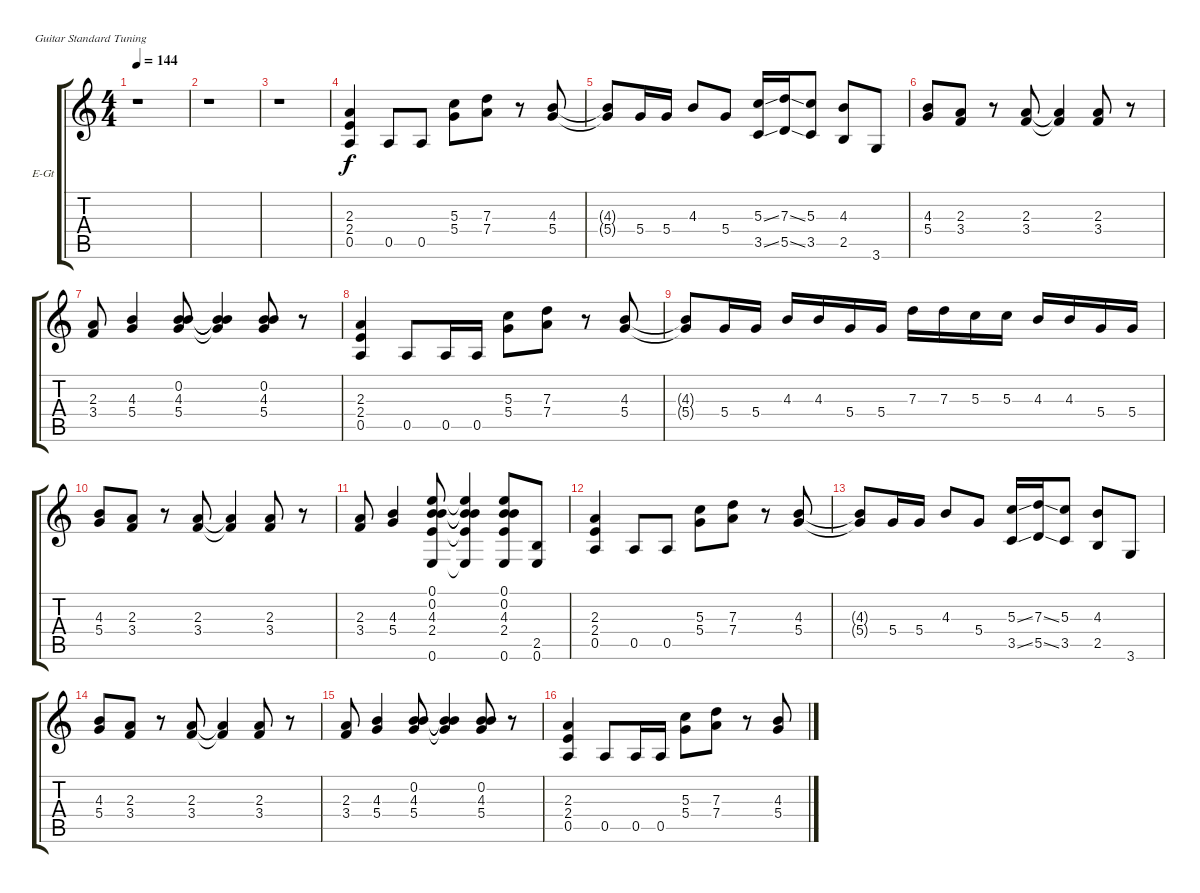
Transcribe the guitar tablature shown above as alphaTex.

\bracketExtendMode groupsimilarinstruments
\firstSystemTrackNameOrientation horizontal
\otherSystemsTrackNameOrientation horizontal
\track ("Rhythm And Fill Guitar" "E-Gt") {instrument overdrivenguitar}
\staff {score tabs}
\tuning (E4 B3 G3 D3 A2 E2)
\ts (4 4)
\tempo 144
\clef g2
\ks c
r.1{dy f} |
r.1 |
r.1 |
(2.3 2.4 0.5).4 0.5.8 0.5.8 (5.3 5.4).8 (7.3 7.4).8 r.8 (4.3 5.4).8 |
(4.3{t} 5.4{t}).8 5.4.16 5.4.16 4.3.8 5.4.8 (5.3{ss} 3.5{ss}).16 (7.3{ss} 5.5{ss}).16 (5.3 3.5).8 (4.3 2.5).8 3.6.8 |
(4.3 5.4).8 (2.3 3.4).8 r.8 (2.3 3.4).8 (2.3{t} 3.4{t}).4 (2.3 3.4).8 r.8 |
(2.3 3.4).8 (4.3 5.4).4 (0.2 4.3 5.4).8 (0.2{t} 4.3{t} 5.4{t}).4 (0.2 4.3 5.4).8 r.8 |
(2.3 2.4 0.5).4 0.5.8 0.5.16 0.5.16 (5.3 5.4).8 (7.3 7.4).8 r.8 (4.3 5.4).8 |
(4.3{t} 5.4{t}).8 5.4.16 5.4.16 4.3.16 4.3.16 5.4.16 5.4.16 7.3.16 7.3.16 5.3.16 5.3.16 4.3.16 4.3.16 5.4.16 5.4.16 |
(4.3 5.4).8 (2.3 3.4).8 r.8 (2.3 3.4).8 (2.3{t} 3.4{t}).4 (2.3 3.4).8 r.8 |
(2.3 3.4).8 (4.3 5.4).4 (0.1 0.2 4.3 2.4 0.6).8 (0.1{t} 0.2{t} 4.3{t} 2.4{t} 0.6{t}).4 (0.1 0.2 4.3 2.4 0.6).8 (2.5 0.6).8 |
(2.3 2.4 0.5).4 0.5.8 0.5.8 (5.3 5.4).8 (7.3 7.4).8 r.8 (4.3 5.4).8 |
(4.3{t} 5.4{t}).8 5.4.16 5.4.16 4.3.8 5.4.8 (5.3{ss} 3.5{ss}).16 (7.3{ss} 5.5{ss}).16 (5.3 3.5).8 (4.3 2.5).8 3.6.8 |
(4.3 5.4).8 (2.3 3.4).8 r.8 (2.3 3.4).8 (2.3{t} 3.4{t}).4 (2.3 3.4).8 r.8 |
(2.3 3.4).8 (4.3 5.4).4 (0.2 4.3 5.4).8 (0.2{t} 4.3{t} 5.4{t}).4 (0.2 4.3 5.4).8 r.8 |
(2.3 2.4 0.5).4 0.5.8 0.5.16 0.5.16 (5.3 5.4).8 (7.3 7.4).8 r.8 (4.3 5.4).8
